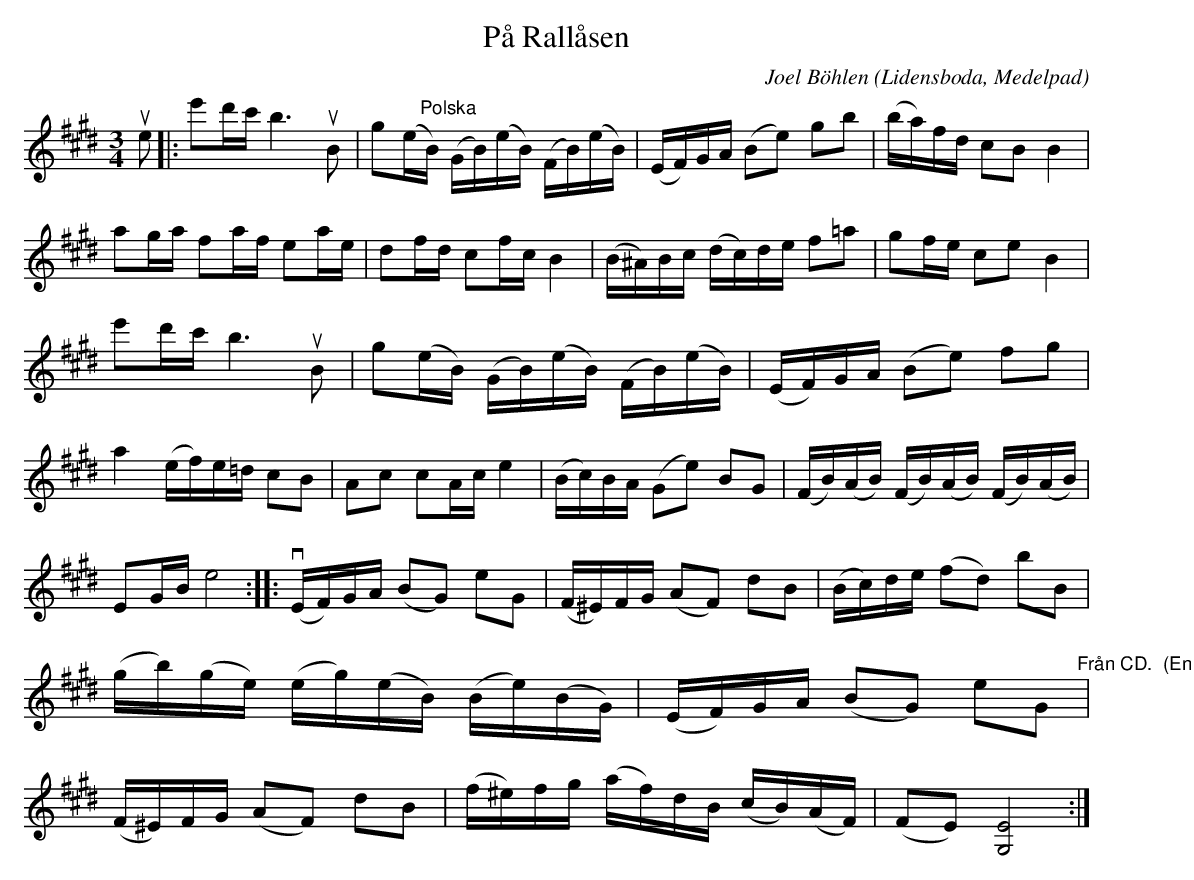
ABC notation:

X:1
T:På Rallåsen
C:Joel Böhlen
O:Lidensboda, Medelpad
L:1/16
M:3/4
K:E
u e2 |: e'2d'c' b6u B2 | g2(e"^Polska"B) (GB)(eB) (FB)(eB) | (EF)GA (B2e2) g2b2 |
(ba)fd c2B2 B4 | a2ga f2af e2ae | d2fd c2fc B4 | (B^A)Bc (dc)de f2=a2 | g2fe c2e2 B4 |
e'2d'c' b6u B2 | g2(eB) (GB)(eB) (FB)(eB) | (EF)GA (B2e2) f2g2 | a4 (ef)e=d c2B2 |
A2c2 c2Ac e4 | (Bc)BA (G2e2) B2G2 | (FB)(AB) (FB)(AB) (FB)(AB) | E2GB e8 ::
v (EF)GA (B2G2) e2G2 | (F^E)FG (A2F2) d2B2 | (Bc)de (f2d2) b2B2 | (gb)(ge) (eg)(eB) (Be)(BG) |
(EF)GA (B2G2) e2G2 "^Från CD.  (En vårdröm)  B.O." | (F^E)FG (A2F2) d2B2 | (f^e)fg (af)dB (cB)(AF) | (F2E2) [G,E]8 :|
